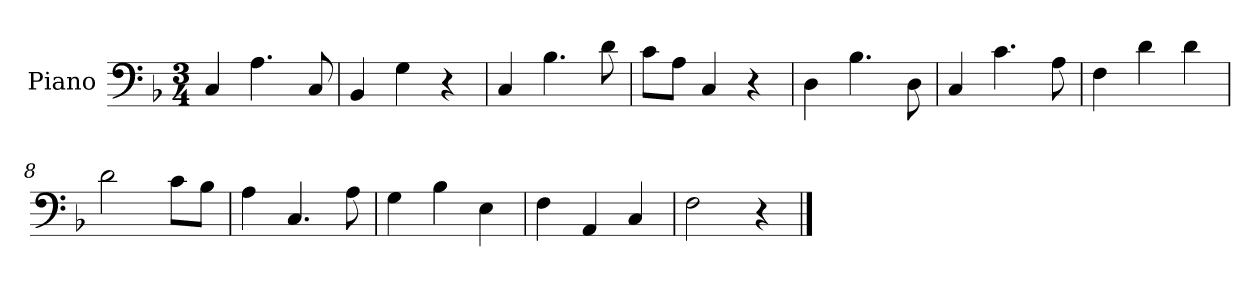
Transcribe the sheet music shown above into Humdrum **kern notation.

**kern
*part1
*staff1
*I"Piano
*I'Pno
*clefF4
*k[b-]
*F:
*M3/4
=1
4C/
4.A\
8C/
=2
4BB-/
4G\
4r
=3
4C/
4.B-\
8d\
=4
8c\L
8A\J
4C/
4r
=5
4D\
4.B-\
8D\
=6
4C/
4.c\
8A\
=7
4F\
4d\
4d\
=8
2d\
8c\L
8B-\J
=9
4A\
4.C/
8A\
=10
4G\
4B-\
4E\
=11
4F\
4AA/
4C/
=12
2F\
4r
==
*-
